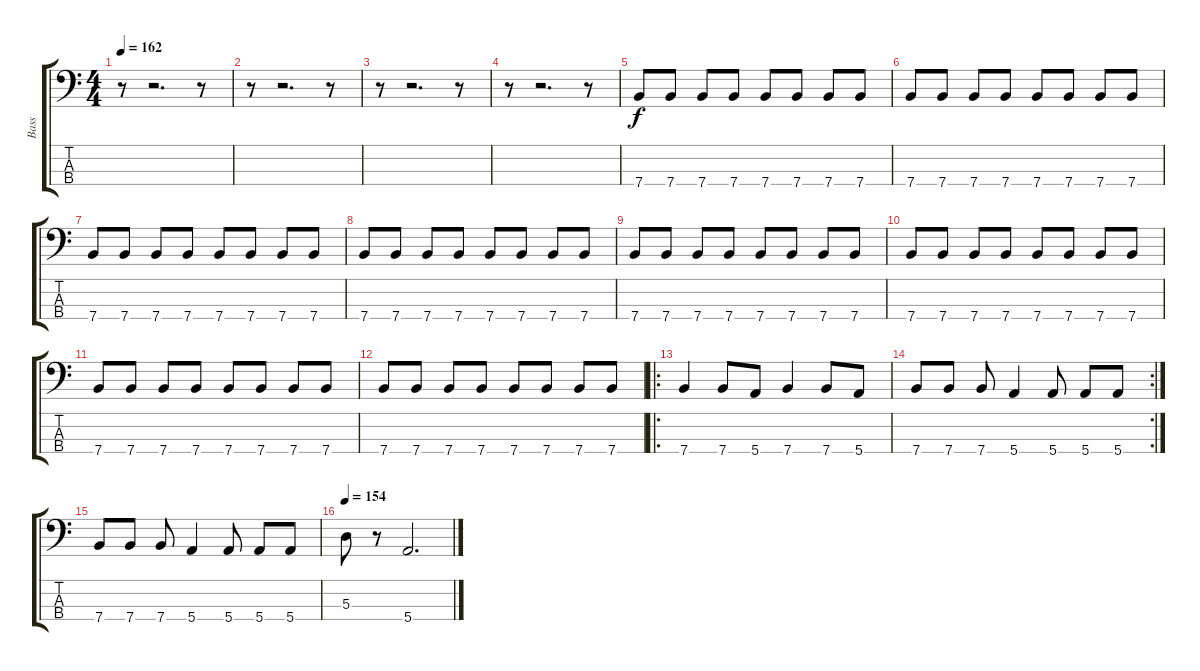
\track ("Bass" "Bass") {instrument acousticguitarnylon}
\staff {score tabs}
\tuning (G2 D2 A1 E1) {hide}
\ts (4 4)
\tempo 162
\clef f4
\ks c
r.8{dy f} r.2{d} r.8 |
r.8 r.2{d} r.8 |
r.8 r.2{d} r.8 |
r.8 r.2{d} r.8 |
7.4.8 7.4.8 7.4.8 7.4.8 7.4.8 7.4.8 7.4.8 7.4.8 |
7.4.8 7.4.8 7.4.8 7.4.8 7.4.8 7.4.8 7.4.8 7.4.8 |
7.4.8 7.4.8 7.4.8 7.4.8 7.4.8 7.4.8 7.4.8 7.4.8 |
7.4.8 7.4.8 7.4.8 7.4.8 7.4.8 7.4.8 7.4.8 7.4.8 |
7.4.8 7.4.8 7.4.8 7.4.8 7.4.8 7.4.8 7.4.8 7.4.8 |
7.4.8 7.4.8 7.4.8 7.4.8 7.4.8 7.4.8 7.4.8 7.4.8 |
7.4.8 7.4.8 7.4.8 7.4.8 7.4.8 7.4.8 7.4.8 7.4.8 |
7.4.8 7.4.8 7.4.8 7.4.8 7.4.8 7.4.8 7.4.8 7.4.8 |
\ro
7.4.4 7.4.8 5.4.8 7.4.4 7.4.8 5.4.8 |
\rc 2
7.4.8 7.4.8 7.4.8 5.4.4 5.4.8 5.4.8 5.4.8 |
7.4.8 7.4.8 7.4.8 5.4.4 5.4.8 5.4.8 5.4.8 |
\tempo 154
5.3.8 r.8 5.4.2{d}
